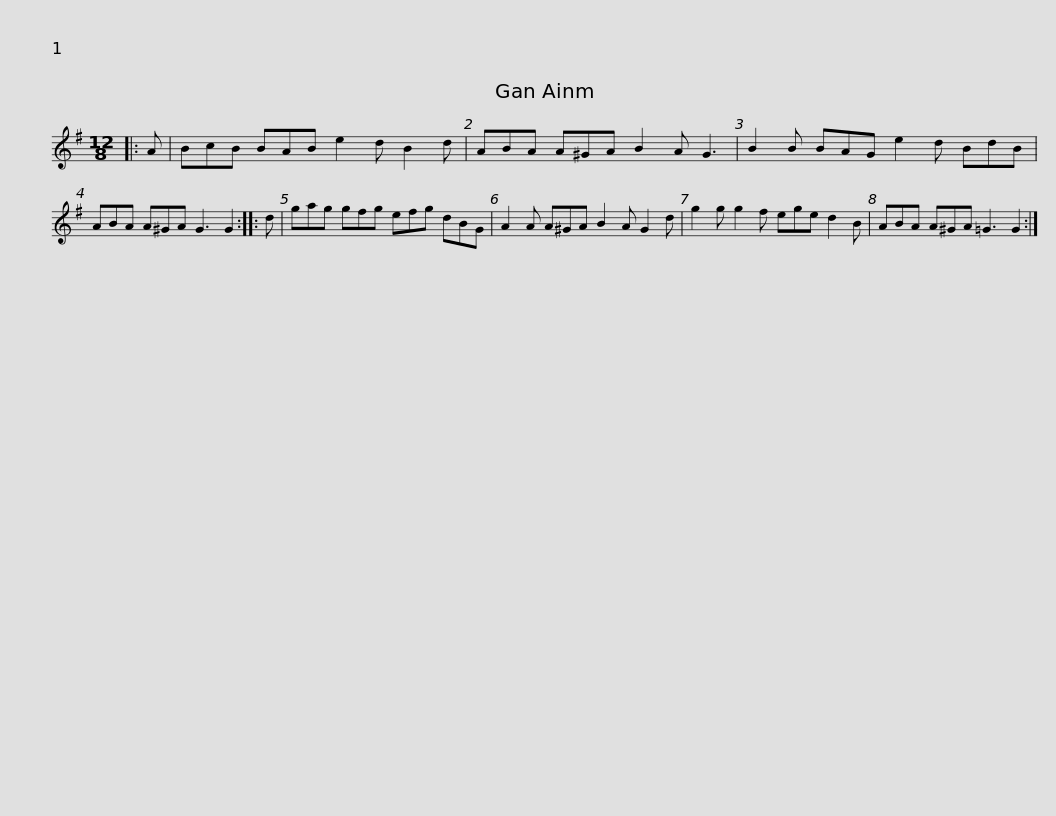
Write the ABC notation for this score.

X:1
L:1/8
M:12/8
I:linebreak $
K:G
V:1 treble
V:1
|: A | BcB BAB e2 d B2 d | ABA A^GA B2 A G3 | B2 B BAG e2 d BdB |$ ABA A^GA G3 G2 :: %5
 d | gag gfg efg dBG | A2 A A^GA B2 A G2 d | g2 g g2 f ege d2 B |$ ABA A^GA =G3 G2 :| %10
